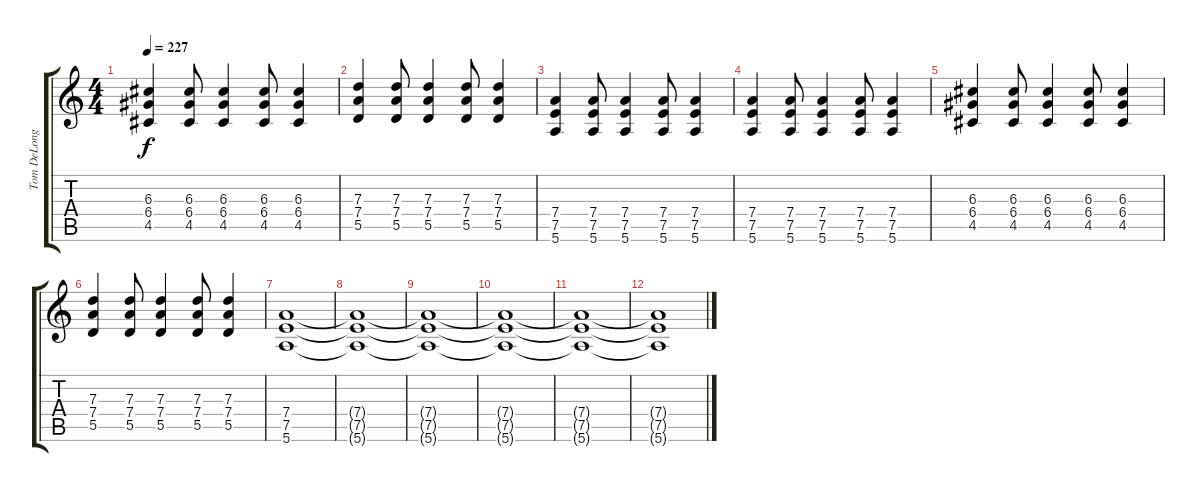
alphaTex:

\track ("Tom DeLonge - Guitarra" "Tom DeLong") {instrument distortionguitar}
\staff {score tabs}
\tuning (E4 B3 G3 D3 A2 E2) {hide}
\ts (4 4)
\tempo 227
\clef g2
\ks c
(6.3 6.4 4.5).4{dy f} (6.3 6.4 4.5).8 (6.3 6.4 4.5).4 (6.3 6.4 4.5).8 (6.3 6.4 4.5).4 |
(7.3 7.4 5.5).4 (7.3 7.4 5.5).8 (7.3 7.4 5.5).4 (7.3 7.4 5.5).8 (7.3 7.4 5.5).4 |
(7.4 7.5 5.6).4 (7.4 7.5 5.6).8 (7.4 7.5 5.6).4 (7.4 7.5 5.6).8 (7.4 7.5 5.6).4 |
(7.4 7.5 5.6).4 (7.4 7.5 5.6).8 (7.4 7.5 5.6).4 (7.4 7.5 5.6).8 (7.4 7.5 5.6).4 |
(6.3 6.4 4.5).4 (6.3 6.4 4.5).8 (6.3 6.4 4.5).4 (6.3 6.4 4.5).8 (6.3 6.4 4.5).4 |
(7.3 7.4 5.5).4 (7.3 7.4 5.5).8 (7.3 7.4 5.5).4 (7.3 7.4 5.5).8 (7.3 7.4 5.5).4 |
(7.4 7.5 5.6).1 |
(7.4{t} 7.5{t} 5.6{t}).1 |
(7.4{t} 7.5{t} 5.6{t}).1{volume 8} |
(7.4{t} 7.5{t} 5.6{t}).1 |
(7.4{t} 7.5{t} 5.6{t}).1{volume 0} |
(7.4{t} 7.5{t} 5.6{t}).1
